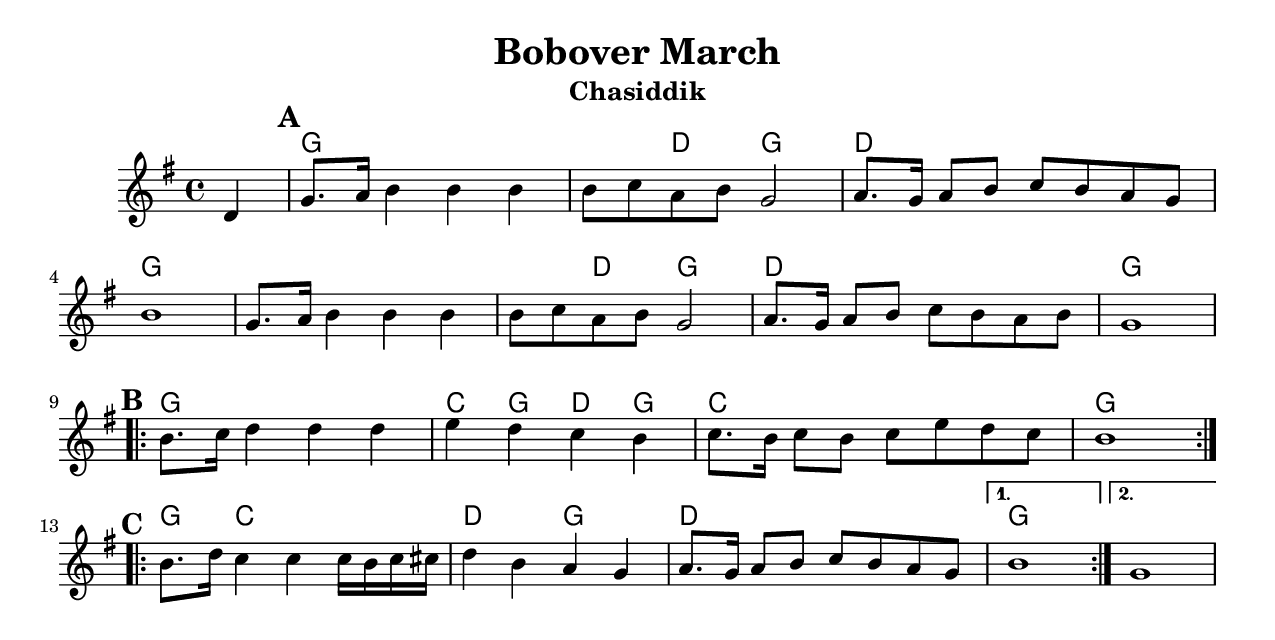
\version "2.18.0"
\include "english.ly"
\paper{
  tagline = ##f
  print-all-headers = ##t
  #(set-paper-size "letter")
}
date = #(strftime "%d-%m-%Y" (localtime (current-time)))

%\markup{ \italic{ " Updated " \date  }  }

%\markup{ Got something to say? }

global = {
  \clef treble
  \key g \major
  \time 4/4
  \set Score.markFormatter = #format-mark-box-alphabet
}

%#################################### Melody ########################
melody = \relative c' {
  \global

  \partial 4*1 d4    %lead in notes
  \mark \default
  g8. a16 b4 b b
  b8 c a b g2
  a8. g16 a8 b c b a g
  b1

  g8. a16 b4 b b
  b8 c a b g2
  a8. g16 a8 b c b a b
  g1

  \repeat volta 2{
    \mark \default
    b8. c16 d4 d  d|
    e4 d c b
    c8. b16 c8 b c e d c
    b1
  }
  %\alternative { { }{ } }

  \repeat volta 2{
    \mark \default
    b8. d16 c4 c c16 b c cs|
    d4 b a g
    a8. g16 a8 b c b a g

  }
  \alternative { {b1 }{g1 } }

}
%################################# Lyrics #####################
%\addlyrics{  }
%################################# Chords #######################
harmonies = \chordmode {
  s4
  g4*5
  d4
  g2
  d1
  g4*9
  d4
  g2
  d1
  g1
  %
  g1
  c4
  g4
  d4 %?
  g4
  c1
  g1
  %
  g4
  c4*3
  d2
  g2
  d1
  g1*2

}

\score {
  <<
    \new ChordNames {
      \set chordChanges = ##t
      \harmonies
    }
    \new Staff
    \melody
  >>
  \header{
    title= "Bobover March"
    subtitle="Chasiddik"
    composer= ""
    instrument =""
    arranger= ""
  }
  \layout{indent = 1.0\cm}
  \midi {
    \tempo 4 = 120

    % \midi { }
  }
}
%{
% more verses:
\markup{}
\markup {
  \fill-line {
    \hspace #0.1 % distance from left margin
    \column {
      \line { "1."
	\column {
	  ""
	}
      }
      \hspace #0.2 % vertical distance between verses
      \line { "2."
	\column {
	 ""
	}
      }
    }
    \hspace #0.1  % horiz. distance between columns
    \column {
      \line { "3."
	\column {
	  ""
	}
      }
      \hspace #0.2 % distance between verses
      \line { "4."
	\column {
	 ""
	}
      }
    }
    \hspace #0.1 % distance to right margin
  }
}

%}
